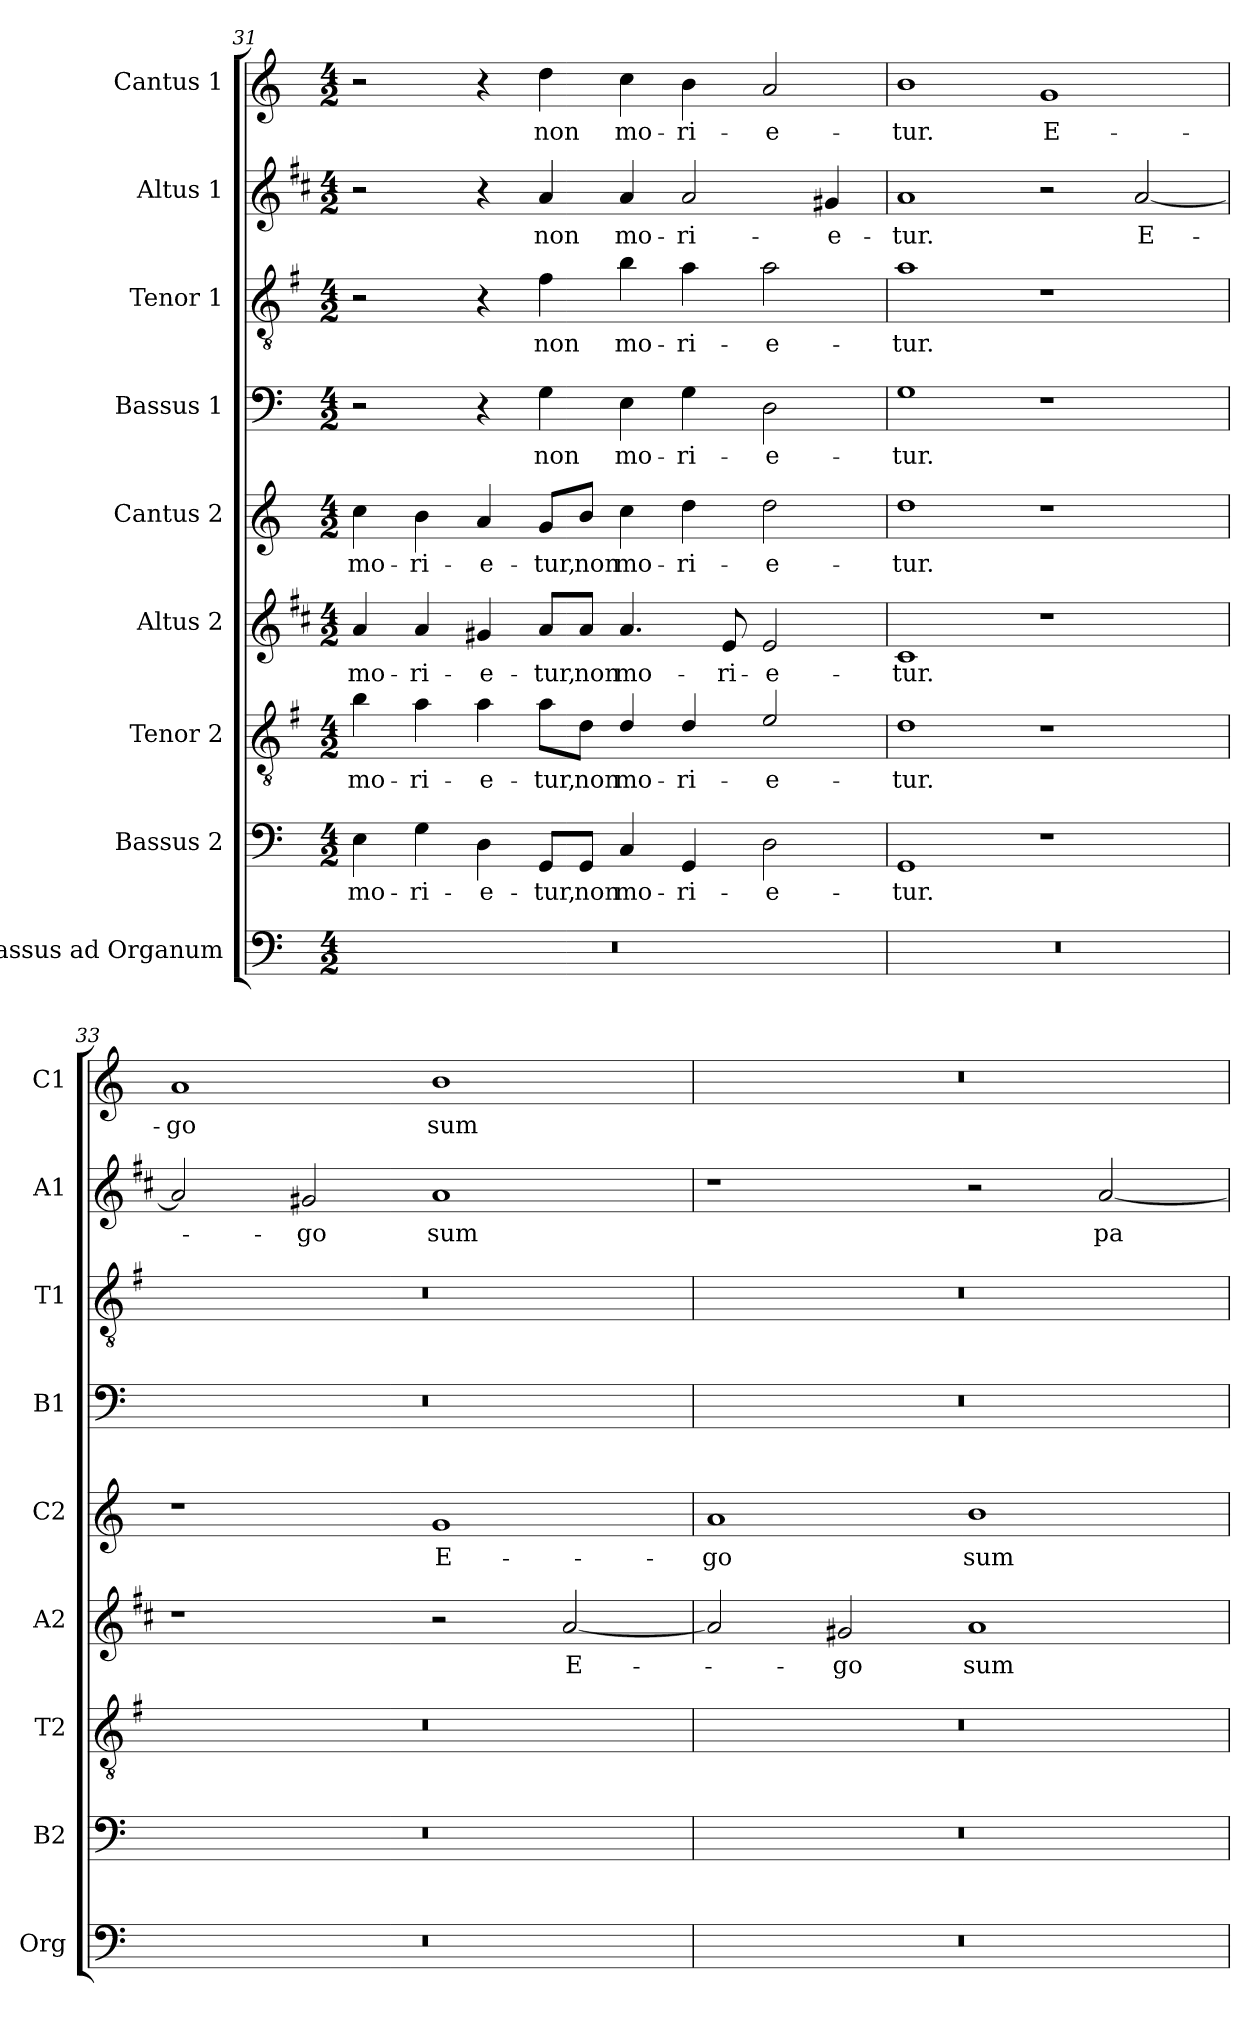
**kern	**kern	**text	**kern	**text	**kern	**text	**kern	**text	**kern	**text	**kern	**text	**kern	**text	**kern	**text
*part9	*part8	*part8	*part7	*part7	*part6	*part6	*part5	*part5	*part4	*part4	*part3	*part3	*part2	*part2	*part1	*part1
*staff9	*staff8	*staff8	*staff7	*staff7	*staff6	*staff6	*staff5	*staff5	*staff4	*staff4	*staff3	*staff3	*staff2	*staff2	*staff1	*staff1
*I"Bassus ad Organum	*I"Bassus 2	*	*I"Tenor 2	*	*I"Altus 2	*	*I"Cantus 2	*	*I"Bassus 1	*	*I"Tenor 1	*	*I"Altus 1	*	*I"Cantus 1	*
*I'Org	*I'B2	*	*I'T2	*	*I'A2	*	*I'C2	*	*I'B1	*	*I'T1	*	*I'A1	*	*I'C1	*
*clefF4	*clefF4	*	*clefGv2	*	*clefG2	*	*clefG2	*	*clefF4	*	*clefGv2	*	*clefG2	*	*clefG2	*
*	*	*	*ITrd4c7	*	*ITrd1c2	*	*	*	*	*	*ITrd4c7	*	*ITrd1c2	*	*	*
*k[]	*k[]	*	*k[]	*	*k[]	*	*k[]	*	*k[]	*	*k[]	*	*k[]	*	*k[]	*
*C:	*C:	*	*C:	*	*C:	*	*C:	*	*C:	*	*C:	*	*C:	*	*C:	*
*M4/2	*M4/2	*	*M4/2	*	*M4/2	*	*M4/2	*	*M4/2	*	*M4/2	*	*M4/2	*	*M4/2	*
=31	=31	=31	=31	=31	=31	=31	=31	=31	=31	=31	=31	=31	=31	=31	=31	=31
!	!	!LO:LY:b	!	!LO:LY:b	!	!LO:LY:b	!	!LO:LY:b	!	!	!	!	!	!	!	!
0r	4E\	mo-	4e\	mo-	4g/	mo-	4cc\	mo-	2r	.	2r	.	2r	.	2r	.
!	!	!LO:LY:b	!	!LO:LY:b	!	!LO:LY:b	!	!LO:LY:b	!	!	!	!	!	!	!	!
.	4G\	-ri-	4d\	-ri-	4g/	-ri-	4b\	-ri-	.	.	.	.	.	.	.	.
!	!	!LO:LY:b	!	!LO:LY:b	!	!LO:LY:b	!	!LO:LY:b	!	!	!	!	!	!	!	!
.	4D\	-e-	4d\	-e-	4f#X/	-e-	4a/	-e-	4r	.	4r	.	4r	.	4r	.
!	!	!LO:LY:b	!	!LO:LY:b	!	!LO:LY:b	!	!LO:LY:b	!	!LO:LY:b	!	!LO:LY:b	!	!LO:LY:b	!	!LO:LY:b
.	8GG/L	-tur,	8d\L	-tur,	8g/L	-tur,	8g/L	-tur,	4G\	non	4B\	non	4g/	non	4dd\	non
!	!	!LO:LY:b	!	!LO:LY:b	!	!LO:LY:b	!	!LO:LY:b	!	!	!	!	!	!	!	!
.	8GG/J	non	8G\J	non	8g/J	non	8b/J	non	.	.	.	.	.	.	.	.
!	!	!LO:LY:b	!	!LO:LY:b	!	!LO:LY:b	!	!LO:LY:b	!	!LO:LY:b	!	!LO:LY:b	!	!LO:LY:b	!	!LO:LY:b
.	4C/	mo-	4G/	mo-	4.g/	mo-	4cc\	mo-	4E\	mo-	4e\	mo-	4g/	mo-	4cc\	mo-
!	!	!LO:LY:b	!	!LO:LY:b	!	!	!	!LO:LY:b	!	!LO:LY:b	!	!LO:LY:b	!	!LO:LY:b	!	!LO:LY:b
.	4GG/	-ri-	4G/	-ri-	.	.	4dd\	-ri-	4G\	-ri-	4d\	-ri-	2g/	-ri-	4b\	-ri-
!	!	!	!	!	!	!LO:LY:b	!	!	!	!	!	!	!	!	!	!
.	.	.	.	.	8d/	-ri-	.	.	.	.	.	.	.	.	.	.
!	!	!LO:LY:b	!	!LO:LY:b	!	!LO:LY:b	!	!LO:LY:b	!	!LO:LY:b	!	!LO:LY:b	!	!	!	!LO:LY:b
.	2D\	-e-	2A/	-e-	2d/	-e-	2dd\	-e-	2D\	-e-	2d\	-e-	.	.	2a/	-e-
!	!	!	!	!	!	!	!	!	!	!	!	!	!	!LO:LY:b	!	!
.	.	.	.	.	.	.	.	.	.	.	.	.	4f#X/	-e-	.	.
=32	=32	=32	=32	=32	=32	=32	=32	=32	=32	=32	=32	=32	=32	=32	=32	=32
!	!	!LO:LY:b	!	!LO:LY:b	!	!LO:LY:b	!	!LO:LY:b	!	!LO:LY:b	!	!LO:LY:b	!	!LO:LY:b	!	!LO:LY:b
0r	1GG	-tur.	1G	-tur.	1B	-tur.	1dd	-tur.	1G	-tur.	1d	-tur.	1g	-tur.	1b	-tur.
!	!	!	!	!	!	!	!	!	!	!	!	!	!	!	!	!LO:LY:b
.	1r	.	1r	.	1r	.	1r	.	1r	.	1r	.	2r	.	1g	E-
!	!	!	!	!	!	!	!	!	!	!	!	!	!	!LO:LY:b	!	!
.	.	.	.	.	.	.	.	.	.	.	.	.	[2g/	E-	.	.
=33	=33	=33	=33	=33	=33	=33	=33	=33	=33	=33	=33	=33	=33	=33	=33	=33
!	!	!	!	!	!	!	!	!	!	!	!	!	!	!	!	!LO:LY:b
0r	0r	.	0r	.	1r	.	1r	.	0r	.	0r	.	2g/]	.	1a	-go
!	!	!	!	!	!	!	!	!	!	!	!	!	!	!LO:LY:b	!	!
.	.	.	.	.	.	.	.	.	.	.	.	.	2f#X/	-go	.	.
!	!	!	!	!	!	!	!	!LO:LY:b	!	!	!	!	!	!LO:LY:b	!	!LO:LY:b
.	.	.	.	.	2r	.	1g	E-	.	.	.	.	1g	sum	1b	sum
!	!	!	!	!	!	!LO:LY:b	!	!	!	!	!	!	!	!	!	!
.	.	.	.	.	[2g/	E-	.	.	.	.	.	.	.	.	.	.
=34	=34	=34	=34	=34	=34	=34	=34	=34	=34	=34	=34	=34	=34	=34	=34	=34
!	!	!	!	!	!	!	!	!LO:LY:b	!	!	!	!	!	!	!	!
0r	0r	.	0r	.	2g/]	.	1a	-go	0r	.	0r	.	1r	.	0r	.
!	!	!	!	!	!	!LO:LY:b	!	!	!	!	!	!	!	!	!	!
.	.	.	.	.	2f#X/	-go	.	.	.	.	.	.	.	.	.	.
!	!	!	!	!	!	!LO:LY:b	!	!LO:LY:b	!	!	!	!	!	!	!	!
.	.	.	.	.	1g	sum	1b	sum	.	.	.	.	2r	.	.	.
!	!	!	!	!	!	!	!	!	!	!	!	!	!	!LO:LY:b	!	!
.	.	.	.	.	.	.	.	.	.	.	.	.	[2g/	pa-	.	.
=	=	=	=	=	=	=	=	=	=	=	=	=	=	=	=	=
*-	*-	*-	*-	*-	*-	*-	*-	*-	*-	*-	*-	*-	*-	*-	*-	*-
